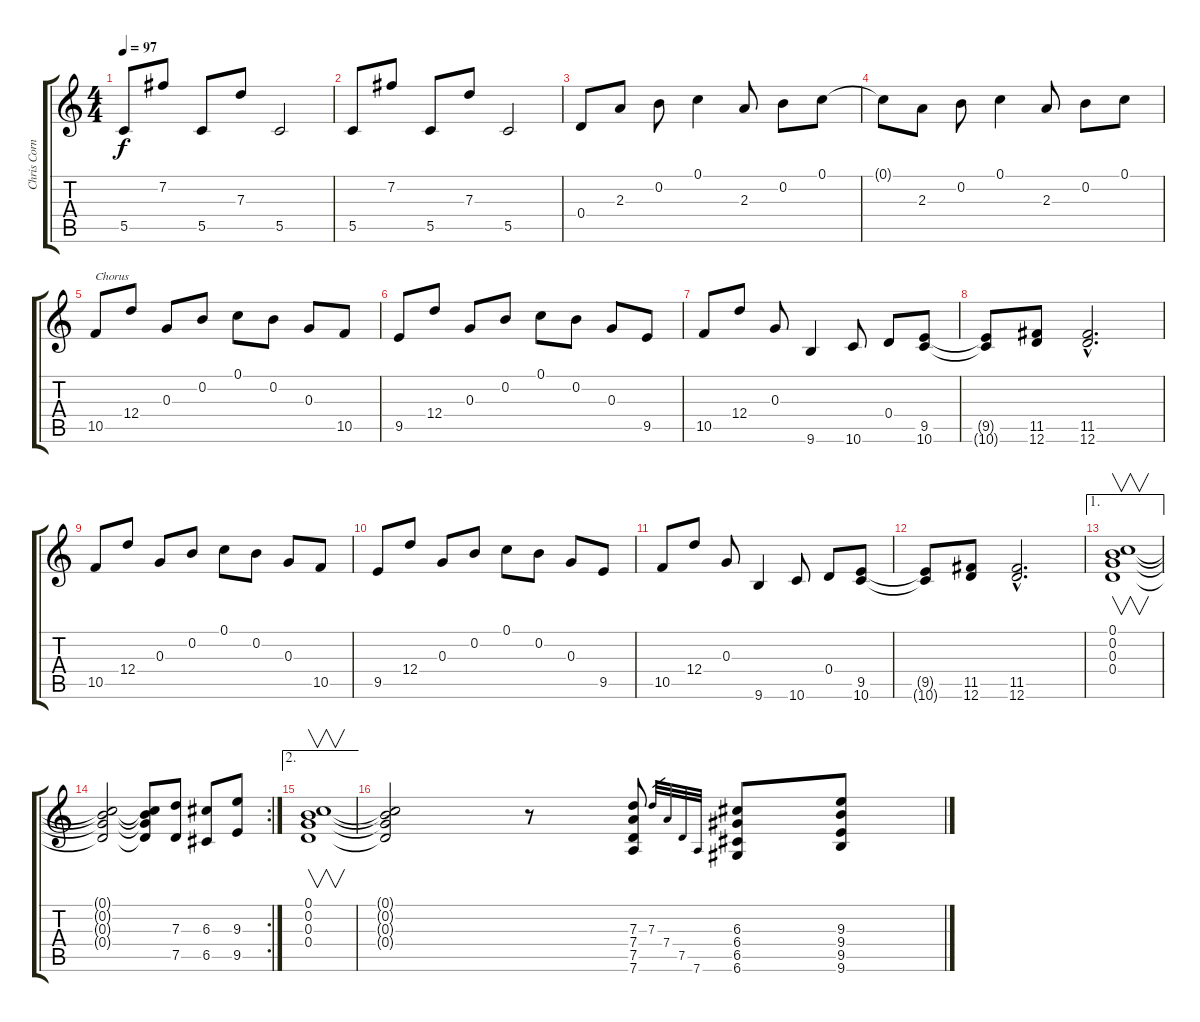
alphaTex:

\track ("Chris Cornell" "Chris Corn") {instrument overdrivenguitar}
\staff {score tabs}
\tuning (C4 B3 G3 D3 G2 D2) {hide}
\ts (4 4)
\tempo 97
\clef g2
\ks c
5.5.8{dy f} 7.2.8 5.5.8 7.3.8 5.5.2 |
5.5.8 7.2.8 5.5.8 7.3.8 5.5.2 |
0.4.8 2.3.8 0.2.8 0.1.4 2.3.8 0.2.8 0.1.8 |
0.1{t}.8 2.3.8 0.2.8 0.1.4 2.3.8 0.2.8 0.1.8 |
10.5.8{txt "Chorus"} 12.4.8 0.3.8 0.2.8 0.1.8 0.2.8 0.3.8 10.5.8 |
9.5.8 12.4.8 0.3.8 0.2.8 0.1.8 0.2.8 0.3.8 9.5.8 |
10.5.8 12.4.8 0.3.8 9.6.4 10.6.8 0.4.8 (9.5 10.6).8 |
(9.5{t} 10.6{t}).8 (11.5 12.6).8 (11.5{hac} 12.6{hac}).2{d} |
10.5.8 12.4.8 0.3.8 0.2.8 0.1.8 0.2.8 0.3.8 10.5.8 |
9.5.8 12.4.8 0.3.8 0.2.8 0.1.8 0.2.8 0.3.8 9.5.8 |
10.5.8 12.4.8 0.3.8 9.6.4 10.6.8 0.4.8 (9.5 10.6).8 |
(9.5{t} 10.6{t}).8 (11.5 12.6).8 (11.5{hac} 12.6{hac}).2{d} |
\ae 1
(0.1 0.2 0.3 0.4).1{v} |
\rc 2
(0.1{t} 0.2{t} 0.3{t} 0.4{t}).2 (0.1{t} 0.2{t} 0.3{t} 0.4{t}).8 (7.3 7.5).8 (6.3 6.5).8 (9.3 9.5).8 |
\ae 2
(0.1 0.2 0.3 0.4).1{v} |
(0.1{t} 0.2{t} 0.3{t} 0.4{t}).2 r.8 (7.3 7.4 7.5 7.6).8 7.3.32{gr} 7.4.32{gr} 7.5.32{gr} 7.6.32{gr} (6.3 6.4 6.5 6.6).8 (9.3 9.4 9.5 9.6).8
